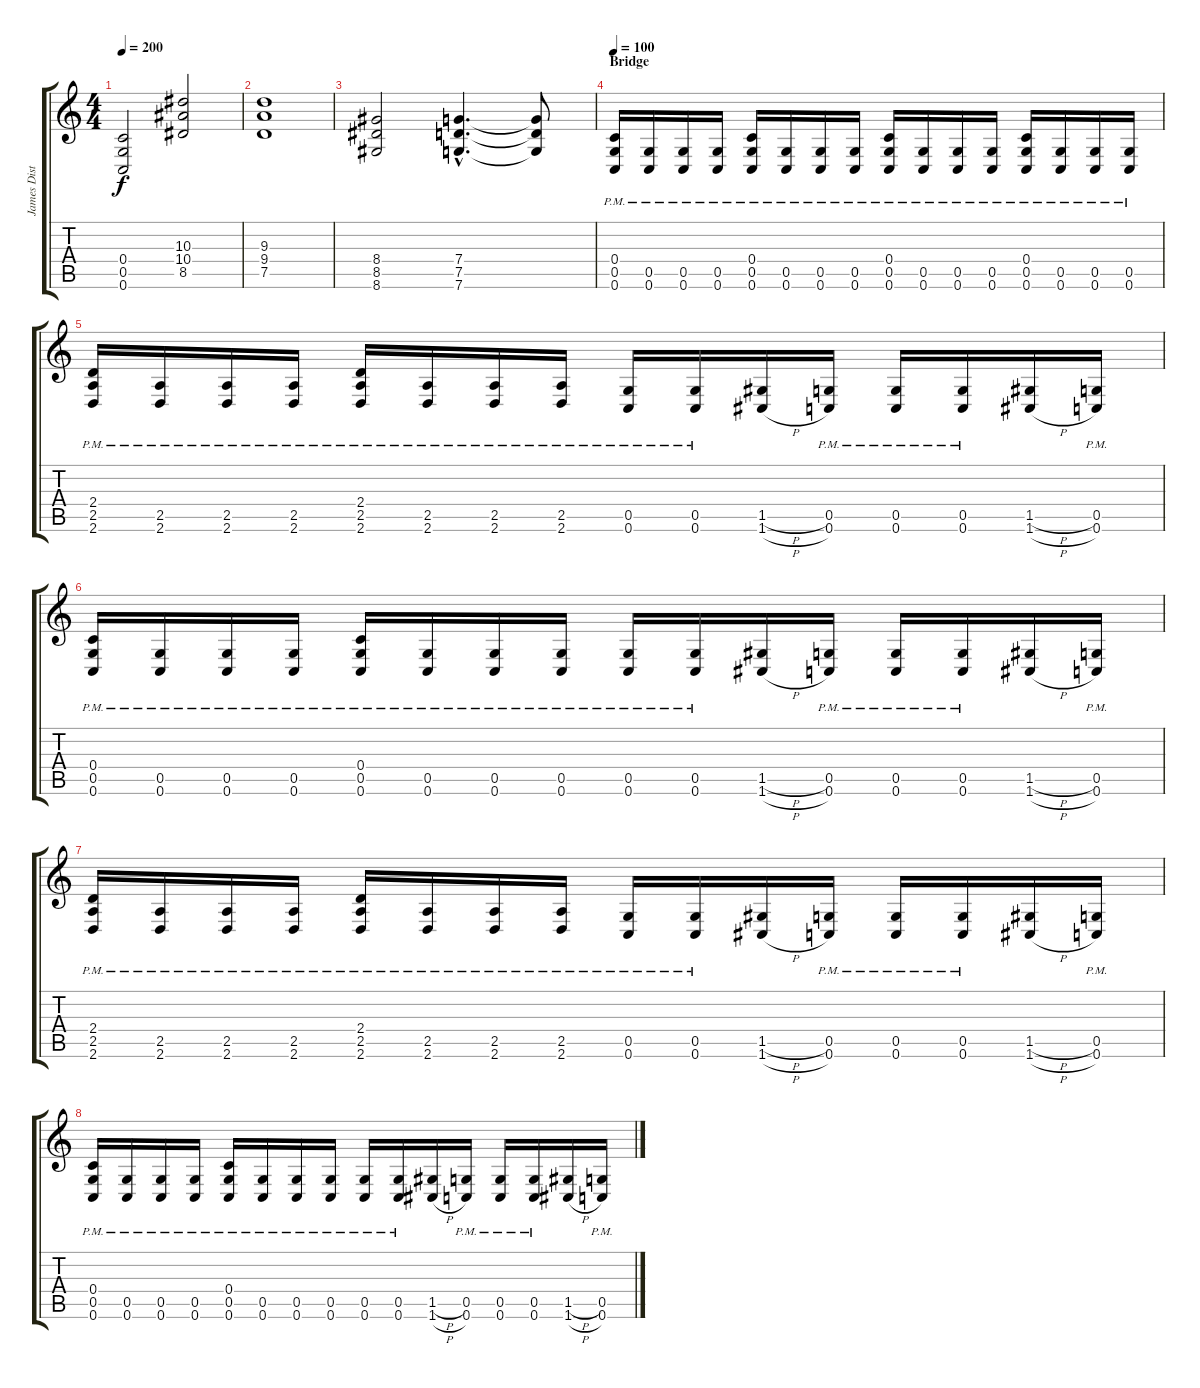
\track ("James Distortion" "James Dist") {instrument distortionguitar}
\staff {score tabs}
\tuning (D4 A3 F3 C3 G2 C2) {hide}
\ts (4 4)
\tempo 200
\clef g2
\ks c
(0.4{t} 0.5{t} 0.6{t}).2{dy f} (10.3 10.4 8.5).2 |
(9.3 9.4 7.5).1 |
(8.4 8.5 8.6).2 (7.4{hac} 7.5{hac} 7.6{hac}).4{d} (7.4{t} 7.5{t} 7.6{t}).8 |
\section ("" "Bridge")
\tempo 100
(0.4 0.5{pm} 0.6{pm}).16 (0.5 0.6{pm}).16 (0.5 0.6{pm}).16 (0.5 0.6{pm}).16 (0.4 0.5{pm} 0.6{pm}).16 (0.5 0.6{pm}).16 (0.5 0.6{pm}).16 (0.5 0.6{pm}).16 (0.4 0.5{pm} 0.6{pm}).16 (0.5 0.6{pm}).16 (0.5 0.6{pm}).16 (0.5 0.6{pm}).16 (0.4 0.5{pm} 0.6{pm}).16 (0.5 0.6{pm}).16 (0.5 0.6{pm}).16 (0.5 0.6{pm}).16 |
(2.4 2.5{pm} 2.6{pm}).16 (2.5 2.6{pm}).16 (2.5 2.6{pm}).16 (2.5 2.6{pm}).16 (2.4 2.5{pm} 2.6{pm}).16 (2.5 2.6{pm}).16 (2.5 2.6{pm}).16 (2.5 2.6{pm}).16 (0.5{pm} 0.6{pm}).16 (0.5{pm} 0.6{pm}).16 (1.5{h} 1.6{h}).16 (0.5{pm} 0.6{pm}).16 (0.5{pm} 0.6{pm}).16 (0.5{pm} 0.6{pm}).16 (1.5{h} 1.6{h}).16 (0.5{pm} 0.6{pm}).16 |
(0.4{pm} 0.5{pm} 0.6{pm}).16 (0.5{pm} 0.6{pm}).16 (0.5{pm} 0.6{pm}).16 (0.5{pm} 0.6{pm}).16 (0.4{pm} 0.5{pm} 0.6{pm}).16 (0.5{pm} 0.6{pm}).16 (0.5{pm} 0.6{pm}).16 (0.5{pm} 0.6{pm}).16 (0.5{pm} 0.6{pm}).16 (0.5{pm} 0.6{pm}).16 (1.5{h} 1.6{h}).16 (0.5{pm} 0.6{pm}).16 (0.5{pm} 0.6{pm}).16 (0.5{pm} 0.6{pm}).16 (1.5{h} 1.6{h}).16 (0.5{pm} 0.6{pm}).16 |
(2.4{pm} 2.5{pm} 2.6{pm}).16 (2.5{pm} 2.6{pm}).16 (2.5{pm} 2.6{pm}).16 (2.5{pm} 2.6{pm}).16 (2.4{pm} 2.5{pm} 2.6{pm}).16 (2.5{pm} 2.6{pm}).16 (2.5{pm} 2.6{pm}).16 (2.5{pm} 2.6{pm}).16 (0.5{pm} 0.6{pm}).16 (0.5{pm} 0.6{pm}).16 (1.5{h} 1.6{h}).16 (0.5{pm} 0.6{pm}).16 (0.5{pm} 0.6{pm}).16 (0.5{pm} 0.6{pm}).16 (1.5{h} 1.6{h}).16 (0.5{pm} 0.6{pm}).16 |
(0.4{pm} 0.5{pm} 0.6{pm}).16 (0.5{pm} 0.6{pm}).16 (0.5{pm} 0.6{pm}).16 (0.5{pm} 0.6{pm}).16 (0.4{pm} 0.5{pm} 0.6{pm}).16 (0.5{pm} 0.6{pm}).16 (0.5{pm} 0.6{pm}).16 (0.5{pm} 0.6{pm}).16 (0.5{pm} 0.6{pm}).16 (0.5{pm} 0.6{pm}).16 (1.5{h} 1.6{h}).16 (0.5{pm} 0.6{pm}).16 (0.5{pm} 0.6{pm}).16 (0.5{pm} 0.6{pm}).16 (1.5{h} 1.6{h}).16 (0.5{pm} 0.6{pm}).16
